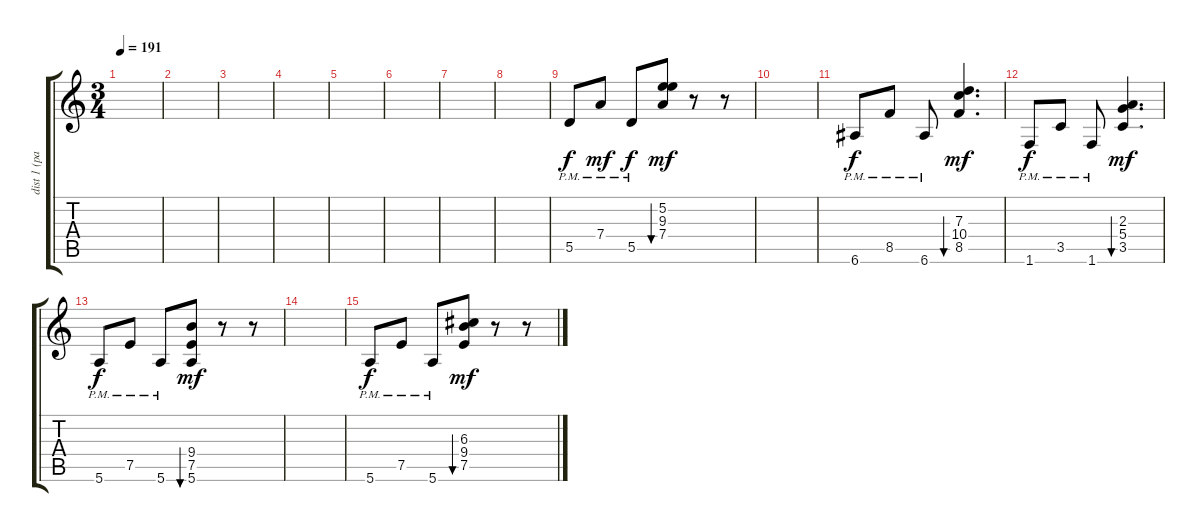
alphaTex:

\track ("dist 1 (paul)" "dist 1 (pa") {instrument distortionguitar}
\staff {score tabs}
\tuning (E4 B3 G3 D3 A2 E2) {hide}
\ts (3 4)
\tempo 191
\clef g2
\ks c
|
|
|
|
|
|
|
|
5.5{pm}.8 7.4{pm}.8{dy mf} 5.5{pm}.8{dy f} (5.2 9.3 7.4).8{bu 30 dy mf} r.8 r.8 |
|
6.6{pm}.8{dy f} 8.5{pm}.8 6.6{pm}.8 (7.3 10.4 8.5).4{d bu 30 dy mf} |
1.6{pm}.8{dy f} 3.5{pm}.8 1.6{pm}.8 (2.3 5.4 3.5).4{d bu 30 dy mf} |
5.6{pm}.8{dy f} 7.5{pm}.8 5.6{pm}.8 (9.4 7.5 5.6).8{bu 30 dy mf} r.8 r.8 |
|
5.6{pm}.8{dy f} 7.5{pm}.8 5.6{pm}.8 (6.3 9.4 7.5).8{bu 30 dy mf} r.8 r.8
